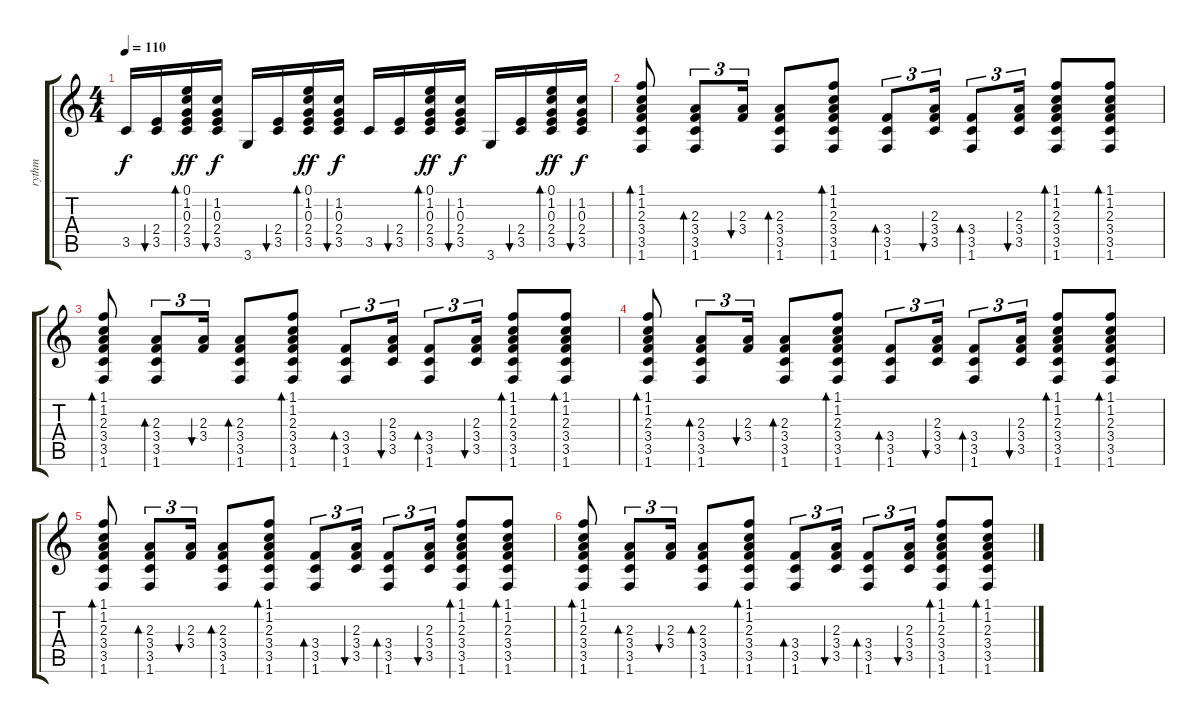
\track ("rythm" "rythm") {instrument acousticguitarnylon}
\staff {score tabs}
\tuning (E4 B3 G3 D3 A2 E2) {hide}
\ts (4 4)
\tempo 110
\clef g2
\ks c
3.5.16{dy f} (2.4 3.5).16{bu 120} (0.1 1.2 0.3 2.4 3.5).16{bd 120 dy ff} (1.2 0.3 2.4 3.5).16{bu 120 dy f} 3.6.16 (2.4 3.5).16{bu 120} (0.1 1.2 0.3 2.4 3.5).16{bd 120 dy ff} (1.2 0.3 2.4 3.5).16{bu 120 dy f} 3.5.16 (2.4 3.5).16{bu 120} (0.1 1.2 0.3 2.4 3.5).16{bd 120 dy ff} (1.2 0.3 2.4 3.5).16{bu 120 dy f} 3.6.16 (2.4 3.5).16{bu 120} (0.1 1.2 0.3 2.4 3.5).16{bd 120 dy ff} (1.2 0.3 2.4 3.5).16{bu 120 dy f} |
(1.1 1.2 2.3 3.4 3.5 1.6).8{bd 60} (2.3 3.4 3.5 1.6).8{tu (3 2) bd 60} (2.3 3.4).16{tu (3 2) bu 60} (2.3 3.4 3.5 1.6).8{bd 60} (1.1 1.2 2.3 3.4 3.5 1.6).8{bd 60} (3.4 3.5 1.6).8{tu (3 2) bd 60} (2.3 3.4 3.5).16{tu (3 2) bu 60} (3.4 3.5 1.6).8{tu (3 2) bd 60} (2.3 3.4 3.5).16{tu (3 2) bu 60} (1.1 1.2 2.3 3.4 3.5 1.6).8{bd 60} (1.1 1.2 2.3 3.4 3.5 1.6).8{bd 60} |
(1.1 1.2 2.3 3.4 3.5 1.6).8{bd 60 volume 8} (2.3 3.4 3.5 1.6).8{tu (3 2) bd 60} (2.3 3.4).16{tu (3 2) bu 60} (2.3 3.4 3.5 1.6).8{bd 60} (1.1 1.2 2.3 3.4 3.5 1.6).8{bd 60} (3.4 3.5 1.6).8{tu (3 2) bd 60} (2.3 3.4 3.5).16{tu (3 2) bu 60} (3.4 3.5 1.6).8{tu (3 2) bd 60} (2.3 3.4 3.5).16{tu (3 2) bu 60} (1.1 1.2 2.3 3.4 3.5 1.6).8{bd 60} (1.1 1.2 2.3 3.4 3.5 1.6).8{bd 60} |
(1.1 1.2 2.3 3.4 3.5 1.6).8{bd 60 volume 5} (2.3 3.4 3.5 1.6).8{tu (3 2) bd 60} (2.3 3.4).16{tu (3 2) bu 60} (2.3 3.4 3.5 1.6).8{bd 60} (1.1 1.2 2.3 3.4 3.5 1.6).8{bd 60} (3.4 3.5 1.6).8{tu (3 2) bd 60} (2.3 3.4 3.5).16{tu (3 2) bu 60} (3.4 3.5 1.6).8{tu (3 2) bd 60} (2.3 3.4 3.5).16{tu (3 2) bu 60} (1.1 1.2 2.3 3.4 3.5 1.6).8{bd 60} (1.1 1.2 2.3 3.4 3.5 1.6).8{bd 60} |
(1.1 1.2 2.3 3.4 3.5 1.6).8{bd 60 volume 3} (2.3 3.4 3.5 1.6).8{tu (3 2) bd 60} (2.3 3.4).16{tu (3 2) bu 60} (2.3 3.4 3.5 1.6).8{bd 60} (1.1 1.2 2.3 3.4 3.5 1.6).8{bd 60} (3.4 3.5 1.6).8{tu (3 2) bd 60} (2.3 3.4 3.5).16{tu (3 2) bu 60} (3.4 3.5 1.6).8{tu (3 2) bd 60} (2.3 3.4 3.5).16{tu (3 2) bu 60} (1.1 1.2 2.3 3.4 3.5 1.6).8{bd 60} (1.1 1.2 2.3 3.4 3.5 1.6).8{bd 60} |
(1.1 1.2 2.3 3.4 3.5 1.6).8{bd 60 volume 0} (2.3 3.4 3.5 1.6).8{tu (3 2) bd 60} (2.3 3.4).16{tu (3 2) bu 60} (2.3 3.4 3.5 1.6).8{bd 60} (1.1 1.2 2.3 3.4 3.5 1.6).8{bd 60} (3.4 3.5 1.6).8{tu (3 2) bd 60} (2.3 3.4 3.5).16{tu (3 2) bu 60} (3.4 3.5 1.6).8{tu (3 2) bd 60} (2.3 3.4 3.5).16{tu (3 2) bu 60} (1.1 1.2 2.3 3.4 3.5 1.6).8{bd 60} (1.1 1.2 2.3 3.4 3.5 1.6).8{bd 60}
